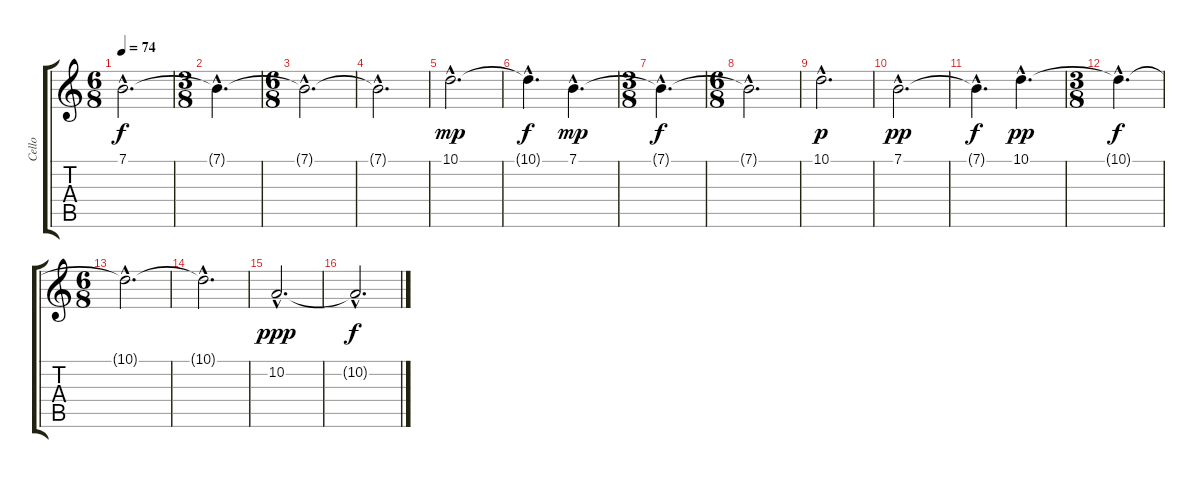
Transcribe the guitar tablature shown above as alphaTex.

\track ("Cello" "Cello") {instrument cello}
\staff {score tabs}
\tuning (E4 B3 G3 D3 A2 E2) {hide}
\ts (6 8)
\tempo 74
\clef g2
\ks c
7.1{hac t}.2{d dy f} |
\ts (3 8)
7.1{hac t}.4{d} |
\ts (6 8)
7.1{hac t}.2{d} |
7.1{hac t}.2{d} |
10.1{hac}.2{d dy mp} |
10.1{hac t}.4{d dy f} 7.1{hac}.4{d dy mp} |
\ts (3 8)
7.1{hac t}.4{d dy f} |
\ts (6 8)
7.1{hac t}.2{d} |
10.1{hac}.2{d dy p} |
7.1{hac}.2{d dy pp} |
7.1{hac t}.4{d dy f} 10.1{hac}.4{d dy pp} |
\ts (3 8)
10.1{hac t}.4{d dy f} |
\ts (6 8)
10.1{hac t}.2{d} |
10.1{hac t}.2{d} |
10.2{hac}.2{d dy ppp} |
10.2{hac t}.2{d dy f}
